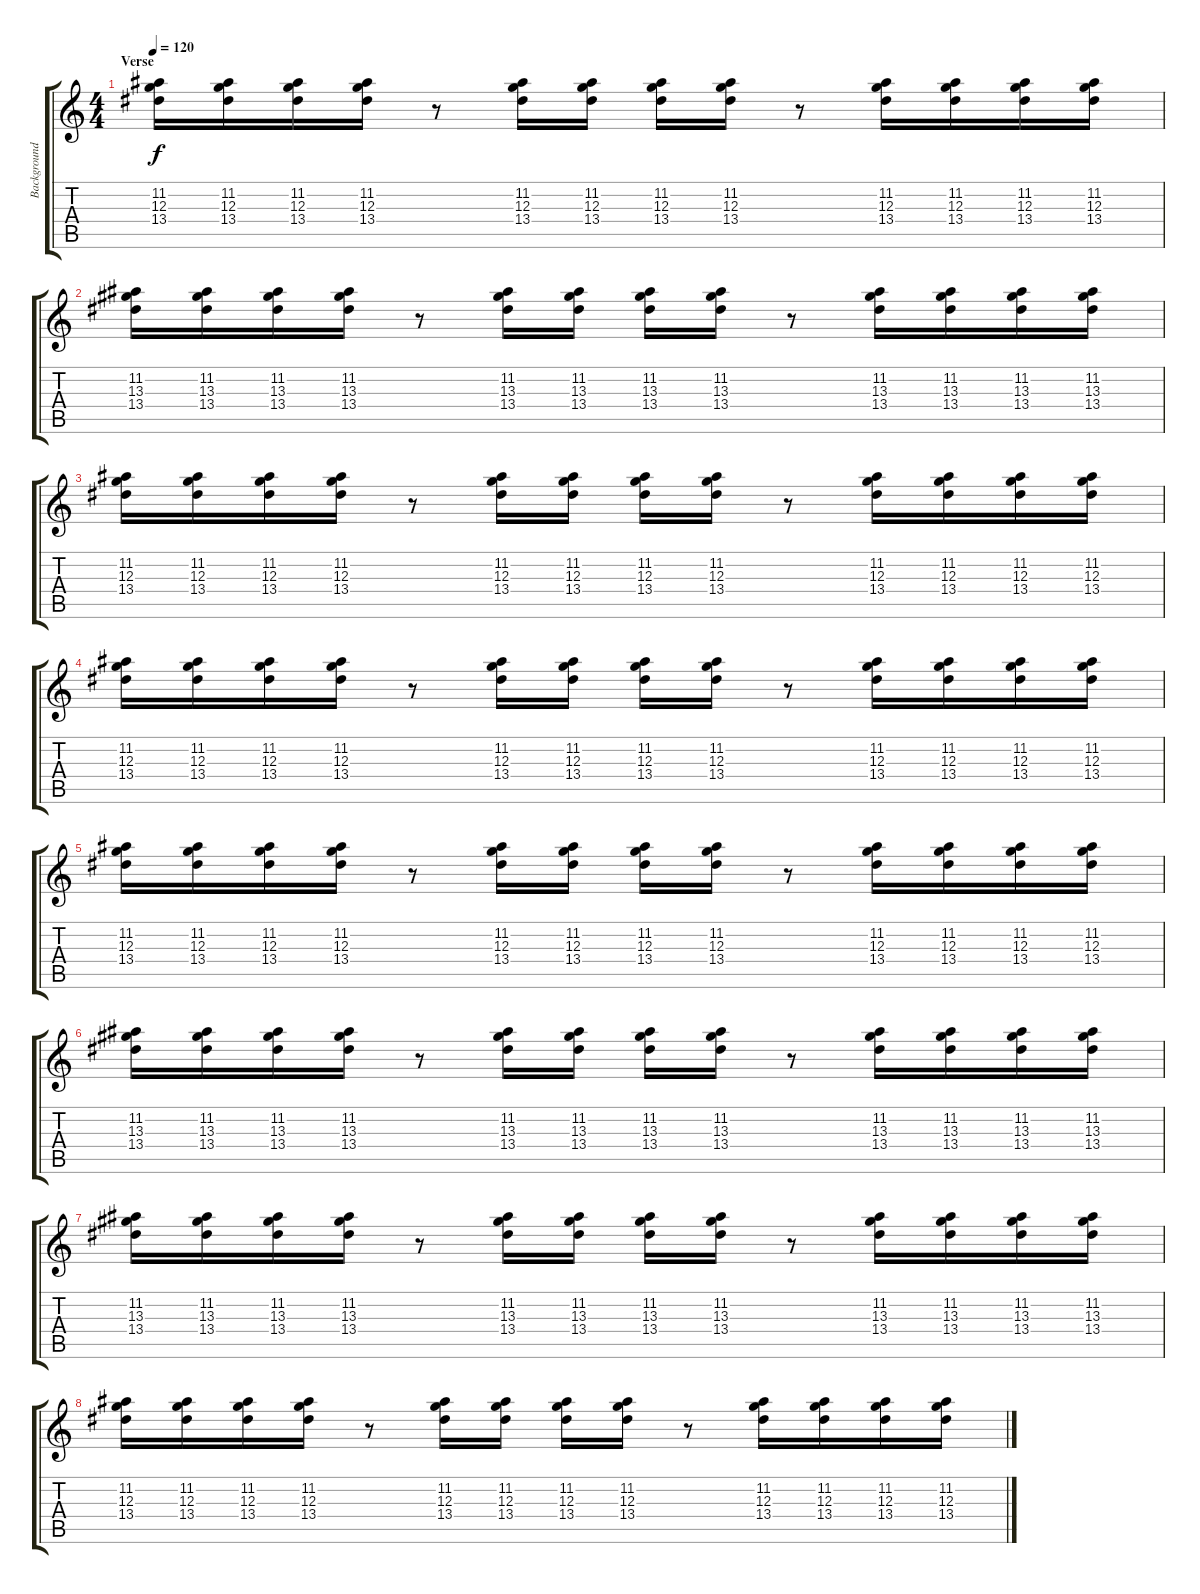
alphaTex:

\track ("Background Guitar" "Background") {instrument distortionguitar}
\staff {score tabs}
\tuning (E4 B3 G3 D3 A2 E2) {hide}
\ts (4 4)
\section ("" "Verse")
\tempo 120
\clef g2
\ks c
(11.2 12.3 13.4).16{dy f} (11.2 12.3 13.4).16 (11.2 12.3 13.4).16 (11.2 12.3 13.4).16 r.8 (11.2 12.3 13.4).16 (11.2 12.3 13.4).16 (11.2 12.3 13.4).16 (11.2 12.3 13.4).16 r.8 (11.2 12.3 13.4).16 (11.2 12.3 13.4).16 (11.2 12.3 13.4).16 (11.2 12.3 13.4).16 |
(11.2 13.3 13.4).16 (11.2 13.3 13.4).16 (11.2 13.3 13.4).16 (11.2 13.3 13.4).16 r.8 (11.2 13.3 13.4).16 (11.2 13.3 13.4).16 (11.2 13.3 13.4).16 (11.2 13.3 13.4).16 r.8 (11.2 13.3 13.4).16 (11.2 13.3 13.4).16 (11.2 13.3 13.4).16 (11.2 13.3 13.4).16 |
(11.2 12.3 13.4).16 (11.2 12.3 13.4).16 (11.2 12.3 13.4).16 (11.2 12.3 13.4).16 r.8 (11.2 12.3 13.4).16 (11.2 12.3 13.4).16 (11.2 12.3 13.4).16 (11.2 12.3 13.4).16 r.8 (11.2 12.3 13.4).16 (11.2 12.3 13.4).16 (11.2 12.3 13.4).16 (11.2 12.3 13.4).16 |
(11.2 12.3 13.4).16 (11.2 12.3 13.4).16 (11.2 12.3 13.4).16 (11.2 12.3 13.4).16 r.8 (11.2 12.3 13.4).16 (11.2 12.3 13.4).16 (11.2 12.3 13.4).16 (11.2 12.3 13.4).16 r.8 (11.2 12.3 13.4).16 (11.2 12.3 13.4).16 (11.2 12.3 13.4).16 (11.2 12.3 13.4).16 |
(11.2 12.3 13.4).16 (11.2 12.3 13.4).16 (11.2 12.3 13.4).16 (11.2 12.3 13.4).16 r.8 (11.2 12.3 13.4).16 (11.2 12.3 13.4).16 (11.2 12.3 13.4).16 (11.2 12.3 13.4).16 r.8 (11.2 12.3 13.4).16 (11.2 12.3 13.4).16 (11.2 12.3 13.4).16 (11.2 12.3 13.4).16 |
(11.2 13.3 13.4).16 (11.2 13.3 13.4).16 (11.2 13.3 13.4).16 (11.2 13.3 13.4).16 r.8 (11.2 13.3 13.4).16 (11.2 13.3 13.4).16 (11.2 13.3 13.4).16 (11.2 13.3 13.4).16 r.8 (11.2 13.3 13.4).16 (11.2 13.3 13.4).16 (11.2 13.3 13.4).16 (11.2 13.3 13.4).16 |
(11.2 13.3 13.4).16 (11.2 13.3 13.4).16 (11.2 13.3 13.4).16 (11.2 13.3 13.4).16 r.8 (11.2 13.3 13.4).16 (11.2 13.3 13.4).16 (11.2 13.3 13.4).16 (11.2 13.3 13.4).16 r.8 (11.2 13.3 13.4).16 (11.2 13.3 13.4).16 (11.2 13.3 13.4).16 (11.2 13.3 13.4).16 |
(11.2 12.3 13.4).16 (11.2 12.3 13.4).16 (11.2 12.3 13.4).16 (11.2 12.3 13.4).16 r.8 (11.2 12.3 13.4).16 (11.2 12.3 13.4).16 (11.2 12.3 13.4).16 (11.2 12.3 13.4).16 r.8 (11.2 12.3 13.4).16 (11.2 12.3 13.4).16 (11.2 12.3 13.4).16 (11.2 12.3 13.4).16
